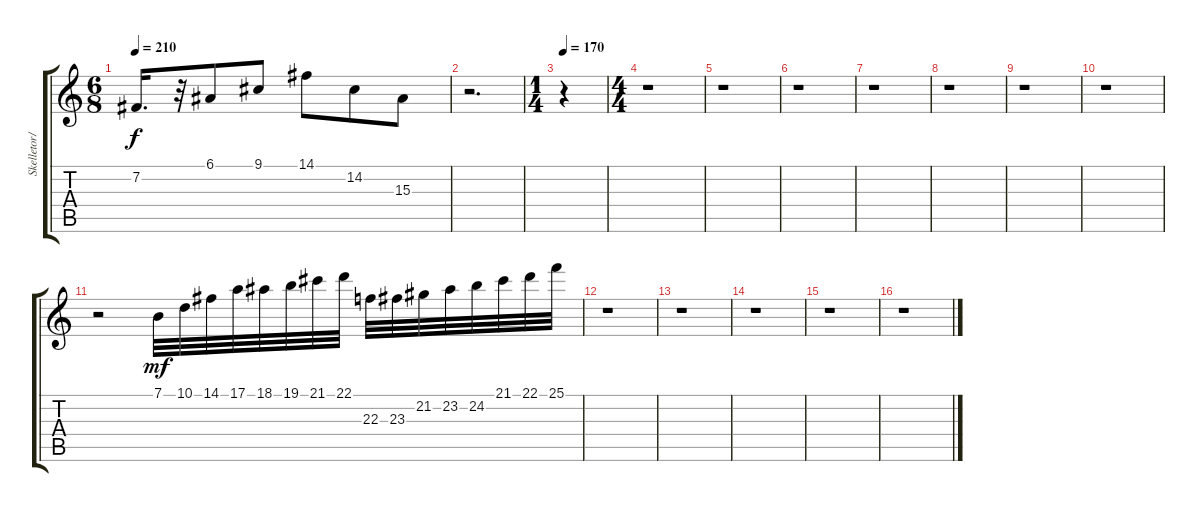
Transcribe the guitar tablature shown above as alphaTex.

\track ("Skelletor/Odarrnoc" "Skelletor/") {instrument orchestralharp}
\staff {score tabs}
\tuning (E4 B3 G3 D3 A2 E2) {hide}
\ts (6 8)
\tempo 210
\clef g2
\ks c
7.2.16{d dy f} r.32 6.1.8 9.1.8 14.1.8 14.2.8 15.3.8 |
r.2{d} |
\ts (1 4)
\tempo 170
r.4 |
\ts (4 4)
r.1 |
r.1 |
r.1 |
r.1 |
r.1 |
r.1 |
r.1 |
r.2 7.1.32{dy mf} 10.1.32 14.1.32 17.1.32 18.1.32 19.1.32 21.1.32 22.1.32 22.3.32 23.3.32 21.2.32 23.2.32 24.2.32 21.1.32 22.1.32 25.1.32 |
r.1 |
r.1 |
r.1 |
r.1 |
r.1
